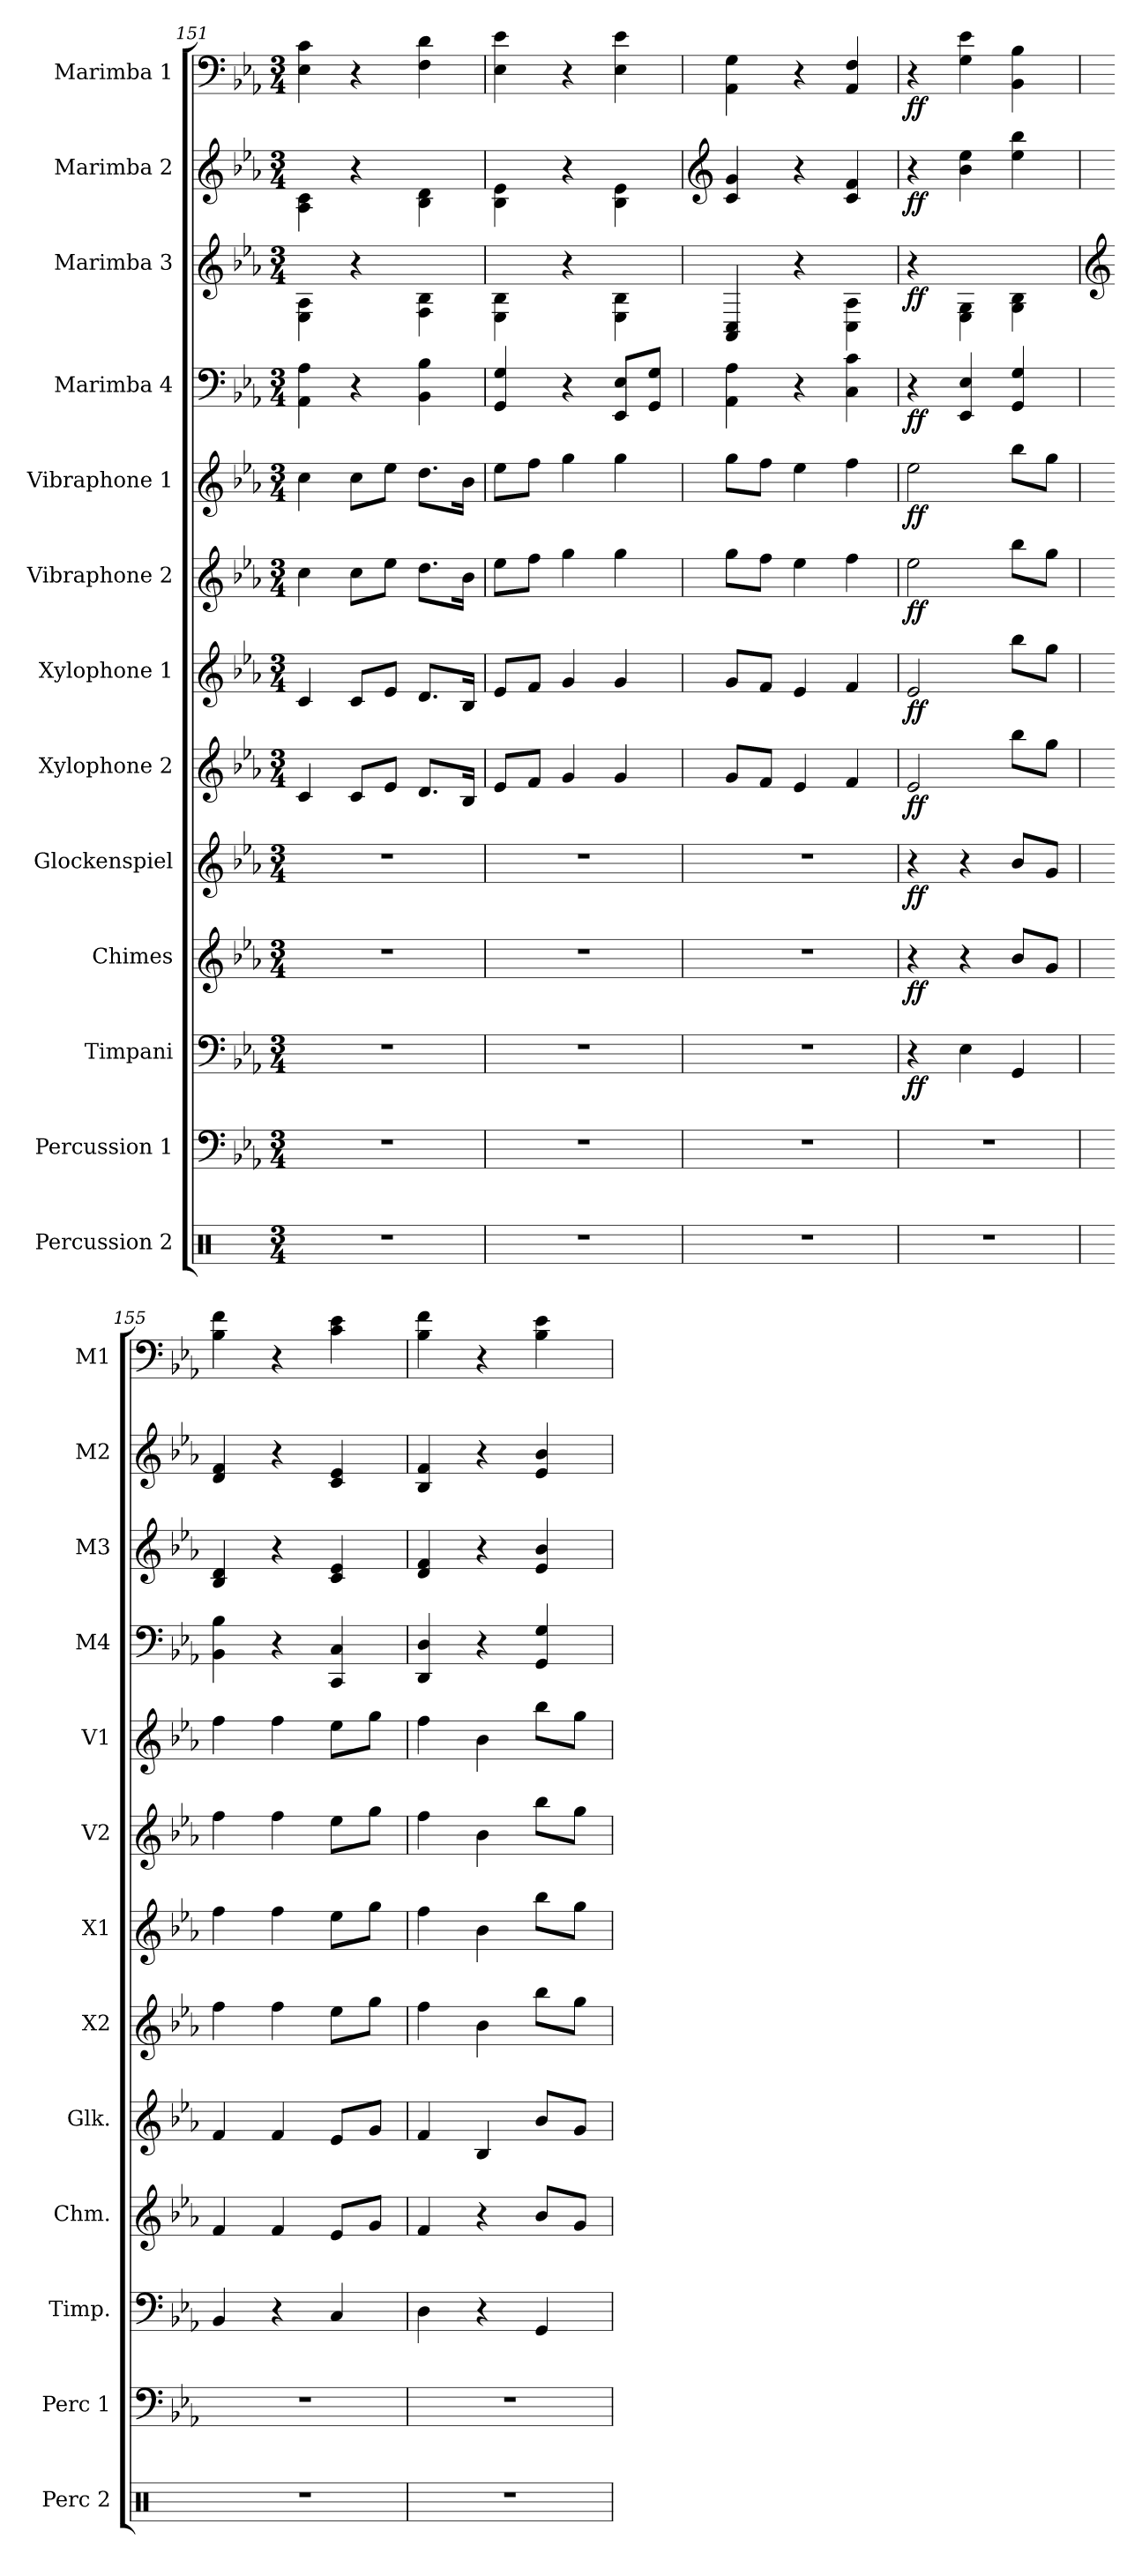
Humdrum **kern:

**kern	**kern	**kern	**dynam	**kern	**dynam	**kern	**dynam	**kern	**dynam	**kern	**dynam	**kern	**dynam	**kern	**dynam	**kern	**dynam	**kern	**dynam	**kern	**dynam	**kern	**dynam
*part13	*part12	*part11	*part11	*part10	*part10	*part9	*part9	*part8	*part8	*part7	*part7	*part6	*part6	*part5	*part5	*part4	*part4	*part3	*part3	*part2	*part2	*part1	*part1
*staff13	*staff12	*staff11	*staff11	*staff10	*staff10	*staff9	*staff9	*staff8	*staff8	*staff7	*staff7	*staff6	*staff6	*staff5	*staff5	*staff4	*staff4	*staff3	*staff3	*staff2	*staff2	*staff1	*staff1
*I"Percussion 2	*I"Percussion 1	*I"Timpani	*	*I"Chimes	*	*I"Glockenspiel	*	*I"Xylophone 2	*	*I"Xylophone 1	*	*I"Vibraphone 2	*	*I"Vibraphone 1	*	*I"Marimba 4	*	*I"Marimba 3	*	*I"Marimba 2	*	*I"Marimba 1	*
*I'Perc 2	*I'Perc 1	*I'Timp.	*	*I'Chm.	*	*I'Glk.	*	*I'X2	*	*I'X1	*	*I'V2	*	*I'V1	*	*I'M4	*	*I'M3	*	*I'M2	*	*I'M1	*
*clefX	*clefF4	*clefF4	*	*clefG2	*	*clefG2	*	*clefG2	*	*clefG2	*	*clefG2	*	*clefG2	*	*clefF4	*	*clefG2	*	*clefG2	*	*clefF4	*
*	*	*	*	*	*	*ITrd-14c-24	*	*ITrd-7c-12	*	*ITrd-7c-12	*	*	*	*	*	*	*	*	*	*	*	*	*
*k[]	*k[b-e-a-]	*k[b-e-a-]	*	*k[b-e-a-]	*	*k[b-e-a-]	*	*k[b-e-a-]	*	*k[b-e-a-]	*	*k[b-e-a-]	*	*k[b-e-a-]	*	*k[b-e-a-]	*	*k[b-e-a-]	*	*k[b-e-a-]	*	*k[b-e-a-]	*
*M3/4	*M3/4	*M3/4	*	*M3/4	*	*M3/4	*	*M3/4	*	*M3/4	*	*M3/4	*	*M3/4	*	*M3/4	*	*M3/4	*	*M3/4	*	*M3/4	*
=151	=151	=151	=151	=151	=151	=151	=151	=151	=151	=151	=151	=151	=151	=151	=151	=151	=151	=151	=151	=151	=151	=151	=151
2.r	2.r	2.r	.	2.r	.	2.r	.	4cc/	.	4cc/	.	4cc\	.	4cc\	.	4AA-\ 4A-\	.	4E-\ 4A-\	.	4A-\ 4c\	.	4E-\ 4c\	.
.	.	.	.	.	.	.	.	8cc/L	.	8cc/L	.	8cc\L	.	8cc\L	.	4r	.	4r	.	4r	.	4r	.
.	.	.	.	.	.	.	.	8ee-/J	.	8ee-/J	.	8ee-\J	.	8ee-\J	.	.	.	.	.	.	.	.	.
.	.	.	.	.	.	.	.	8.dd/L	.	8.dd/L	.	8.dd\L	.	8.dd\L	.	4BB-\ 4B-\	.	4F\ 4B-\	.	4B-\ 4d\	.	4F\ 4d\	.
.	.	.	.	.	.	.	.	16b-/Jk	.	16b-/Jk	.	16b-\Jk	.	16b-\Jk	.	.	.	.	.	.	.	.	.
=152	=152	=152	=152	=152	=152	=152	=152	=152	=152	=152	=152	=152	=152	=152	=152	=152	=152	=152	=152	=152	=152	=152	=152
2.r	2.r	2.r	.	2.r	.	2.r	.	8ee-/L	.	8ee-/L	.	8ee-\L	.	8ee-\L	.	4GG/ 4G/	.	4E-\ 4B-\	.	4B-\ 4e-\	.	4E-\ 4e-\	.
.	.	.	.	.	.	.	.	8ff/J	.	8ff/J	.	8ff\J	.	8ff\J	.	.	.	.	.	.	.	.	.
.	.	.	.	.	.	.	.	4gg/	.	4gg/	.	4gg\	.	4gg\	.	4r	.	4r	.	4r	.	4r	.
.	.	.	.	.	.	.	.	4gg/	.	4gg/	.	4gg\	.	4gg\	.	8EE-/ 8E-/L	.	4E-\ 4B-\	.	4B-\ 4e-\	.	4E-\ 4e-\	.
.	.	.	.	.	.	.	.	.	.	.	.	.	.	.	.	8GG/ 8G/J	.	.	.	.	.	.	.
=153	=153	=153	=153	=153	=153	=153	=153	=153	=153	=153	=153	=153	=153	=153	=153	=153	=153	=153	=153	=153	=153	=153	=153
*	*	*	*	*	*	*	*	*	*	*	*	*	*	*	*	*	*	*	*	*clefG2	*	*	*
2.r	2.r	2.r	.	2.r	.	2.r	.	8gg/L	.	8gg/L	.	8gg\L	.	8gg\L	.	4AA-\ 4A-\	.	4AA-/ 4C/	.	4c/ 4g/	.	4AA-\ 4G\	.
.	.	.	.	.	.	.	.	8ff/J	.	8ff/J	.	8ff\J	.	8ff\J	.	.	.	.	.	.	.	.	.
.	.	.	.	.	.	.	.	4ee-/	.	4ee-/	.	4ee-\	.	4ee-\	.	4r	.	4r	.	4r	.	4r	.
.	.	.	.	.	.	.	.	4ff/	.	4ff/	.	4ff\	.	4ff\	.	4C\ 4c\	.	4C\ 4A-\	.	4c/ 4f/	.	4AA-/ 4F/	.
=154	=154	=154	=154	=154	=154	=154	=154	=154	=154	=154	=154	=154	=154	=154	=154	=154	=154	=154	=154	=154	=154	=154	=154
!	!	!	!LO:DY:b	!	!LO:DY:b	!	!LO:DY:b	!	!LO:DY:b	!	!LO:DY:b	!	!LO:DY:b	!	!LO:DY:b	!	!LO:DY:b	!	!LO:DY:b	!	!LO:DY:b	!	!LO:DY:b
2.r	2.r	4r	ff	4r	ff	4r	ff	2ee-/	ff	2ee-/	ff	2ee-\	ff	2ee-\	ff	4r	ff	4r	ff	4r	ff	4r	ff
.	.	4E-\	.	4r	.	4r	.	.	.	.	.	.	.	.	.	4EE-/ 4E-/	.	4E-\ 4G\	.	4b-\ 4ee-\	.	4G\ 4e-\	.
.	.	4GG/	.	8b-/L	.	8bbb-/L	.	8bbb-\L	.	8bbb-\L	.	8bb-\L	.	8bb-\L	.	4GG/ 4G/	.	4G\ 4B-\	.	4ee-\ 4bb-\	.	4BB-\ 4B-\	.
.	.	.	.	8g/J	.	8ggg/J	.	8ggg\J	.	8ggg\J	.	8gg\J	.	8gg\J	.	.	.	.	.	.	.	.	.
=155	=155	=155	=155	=155	=155	=155	=155	=155	=155	=155	=155	=155	=155	=155	=155	=155	=155	=155	=155	=155	=155	=155	=155
*	*	*	*	*	*	*	*	*	*	*	*	*	*	*	*	*	*	*clefG2	*	*	*	*	*
2.r	2.r	4BB-/	.	4f/	.	4fff/	.	4fff\	.	4fff\	.	4ff\	.	4ff\	.	4BB-\ 4B-\	.	4B-/ 4d/	.	4d/ 4f/	.	4B-\ 4f\	.
.	.	4r	.	4f/	.	4fff/	.	4fff\	.	4fff\	.	4ff\	.	4ff\	.	4r	.	4r	.	4r	.	4r	.
.	.	4C/	.	8e-/L	.	8eee-/L	.	8eee-\L	.	8eee-\L	.	8ee-\L	.	8ee-\L	.	4CC/ 4C/	.	4c/ 4e-/	.	4c/ 4e-/	.	4c\ 4e-\	.
.	.	.	.	8g/J	.	8ggg/J	.	8ggg\J	.	8ggg\J	.	8gg\J	.	8gg\J	.	.	.	.	.	.	.	.	.
=156	=156	=156	=156	=156	=156	=156	=156	=156	=156	=156	=156	=156	=156	=156	=156	=156	=156	=156	=156	=156	=156	=156	=156
2.r	2.r	4D\	.	4f/	.	4fff/	.	4fff\	.	4fff\	.	4ff\	.	4ff\	.	4DD/ 4D/	.	4d/ 4f/	.	4B-/ 4f/	.	4B-\ 4f\	.
.	.	4r	.	4r	.	4bb-/	.	4bb-\	.	4bb-\	.	4b-\	.	4b-\	.	4r	.	4r	.	4r	.	4r	.
.	.	4GG/	.	8b-/L	.	8bbb-/L	.	8bbb-\L	.	8bbb-\L	.	8bb-\L	.	8bb-\L	.	4GG/ 4G/	.	4e-/ 4b-/	.	4e-/ 4b-/	.	4B-\ 4e-\	.
.	.	.	.	8g/J	.	8ggg/J	.	8ggg\J	.	8ggg\J	.	8gg\J	.	8gg\J	.	.	.	.	.	.	.	.	.
=	=	=	=	=	=	=	=	=	=	=	=	=	=	=	=	=	=	=	=	=	=	=	=
*-	*-	*-	*-	*-	*-	*-	*-	*-	*-	*-	*-	*-	*-	*-	*-	*-	*-	*-	*-	*-	*-	*-	*-
